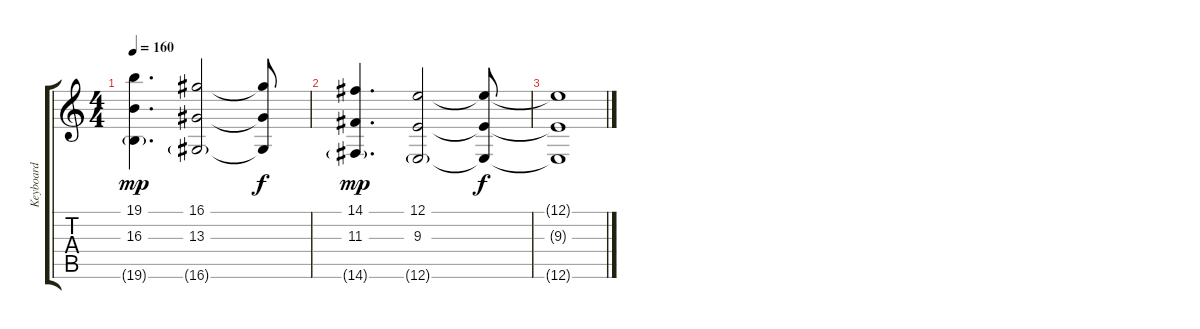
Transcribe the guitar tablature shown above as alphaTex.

\track ("Keyboard" "Keyboard") {instrument electricgrandpiano}
\staff {score tabs}
\tuning (E4 B3 G3 D3 A2 E2) {hide}
\ts (4 4)
\tempo 160
\clef g2
\ks c
(19.1 16.3 19.6{g}).4{d dy mp} (16.1 13.3 16.6{g}).2 (16.1{t} 13.3{t} 16.6{t}).8{dy f} |
(14.1 11.3 14.6{g}).4{d dy mp} (12.1 9.3 12.6{g}).2 (12.1{t} 9.3{t} 12.6{t}).8{dy f} |
(12.1{t} 9.3{t} 12.6{t}).1
